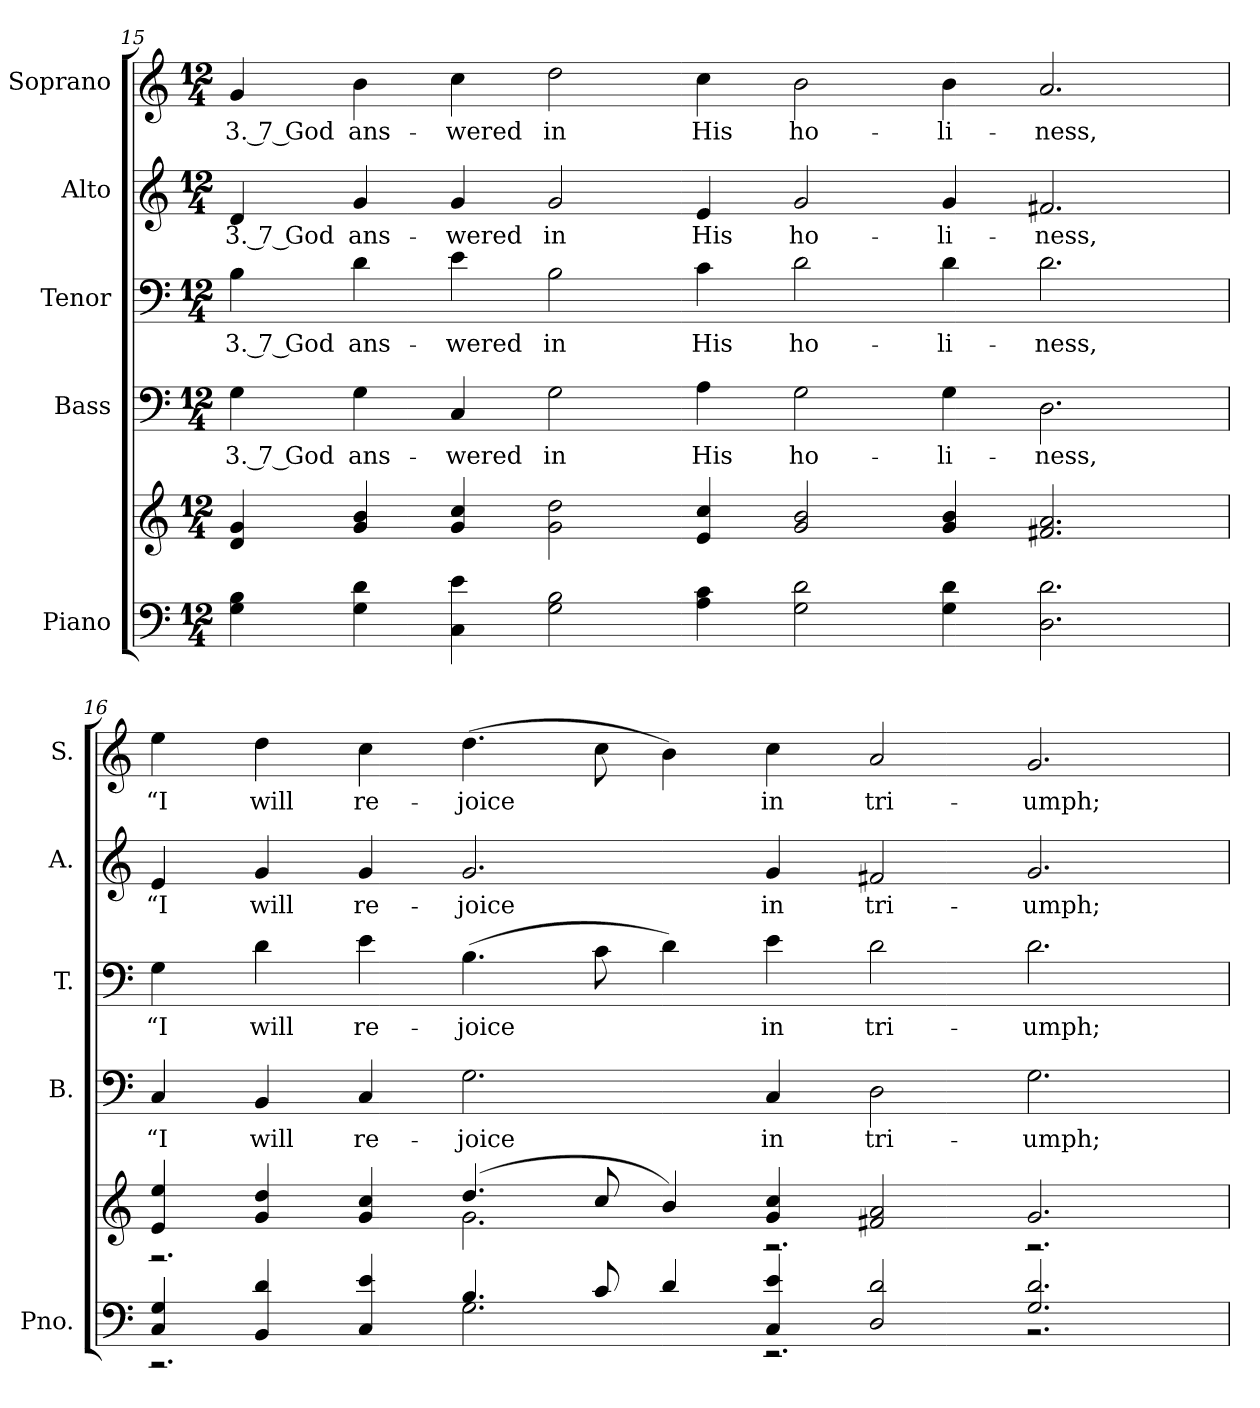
**kern	**kern	**kern	**text	**kern	**text	**kern	**text	**kern	**text
*part5	*part5	*part4	*part4	*part3	*part3	*part2	*part2	*part1	*part1
*staff6	*staff5	*staff4	*staff4	*staff3	*staff3	*staff2	*staff2	*staff1	*staff1
*I"Piano	*	*I"Bass	*	*I"Tenor	*	*I"Alto	*	*I"Soprano	*
*I'Pno.	*	*I'B.	*	*I'T.	*	*I'A.	*	*I'S.	*
!!LO:LB:g=z
*clefF4	*clefG2	*clefF4	*	*clefF4	*	*clefG2	*	*clefG2	*
*k[]	*k[]	*k[]	*	*k[]	*	*k[]	*	*k[]	*
*M12/4	*M12/4	*M12/4	*	*M12/4	*	*M12/4	*	*M12/4	*
=15	=15	=15	=15	=15	=15	=15	=15	=15	=15
!	!	!	!LO:LY:b:color=#000000	!	!	!	!	!	!
!	!	!	!	!	!LO:LY:b:color=#000000	!	!	!	!
!	!	!	!	!	!	!	!LO:LY:b:color=#000000	!	!
!	!	!	!	!	!	!	!	!	!LO:LY:b:color=#000000
4Gi\ 4Bi	4di/ 4gi	4Gi\	3. 7 God	4Bi\	3. 7 God	4di/	3. 7 God	4gi/	3. 7 God
!	!	!	!LO:LY:b:color=#000000	!	!	!	!	!	!
!	!	!	!	!	!LO:LY:b:color=#000000	!	!	!	!
!	!	!	!	!	!	!	!LO:LY:b:color=#000000	!	!
!	!	!	!	!	!	!	!	!	!LO:LY:b:color=#000000
4Gi\ 4di	4gi/ 4bi	4Gi\	ans-	4di\	ans-	4gi/	ans-	4bi\	ans-
!	!	!	!LO:LY:b:color=#000000	!	!	!	!	!	!
!	!	!	!	!	!LO:LY:b:color=#000000	!	!	!	!
!	!	!	!	!	!	!	!LO:LY:b:color=#000000	!	!
!	!	!	!	!	!	!	!	!	!LO:LY:b:color=#000000
4Ci\ 4ei	4gi/ 4cci	4Ci/	-wered	4ei\	-wered	4gi/	-wered	4cci\	-wered
!	!	!	!LO:LY:b:color=#000000	!	!	!	!	!	!
!	!	!	!	!	!LO:LY:b:color=#000000	!	!	!	!
!	!	!	!	!	!	!	!LO:LY:b:color=#000000	!	!
!	!	!	!	!	!	!	!	!	!LO:LY:b:color=#000000
2Gi\ 2Bi	2gi\ 2ddi	2Gi\	in	2Bi\	in	2gi/	in	2ddi\	in
!	!	!	!LO:LY:b:color=#000000	!	!	!	!	!	!
!	!	!	!	!	!LO:LY:b:color=#000000	!	!	!	!
!	!	!	!	!	!	!	!LO:LY:b:color=#000000	!	!
!	!	!	!	!	!	!	!	!	!LO:LY:b:color=#000000
4Ai\ 4ci	4ei/ 4cci	4Ai\	His	4ci\	His	4ei/	His	4cci\	His
!	!	!	!LO:LY:b:color=#000000	!	!	!	!	!	!
!	!	!	!	!	!LO:LY:b:color=#000000	!	!	!	!
!	!	!	!	!	!	!	!LO:LY:b:color=#000000	!	!
!	!	!	!	!	!	!	!	!	!LO:LY:b:color=#000000
2Gi\ 2di	2gi/ 2bi	2Gi\	ho-	2di\	ho-	2gi/	ho-	2bi\	ho-
!	!	!	!LO:LY:b:color=#000000	!	!	!	!	!	!
!	!	!	!	!	!LO:LY:b:color=#000000	!	!	!	!
!	!	!	!	!	!	!	!LO:LY:b:color=#000000	!	!
!	!	!	!	!	!	!	!	!	!LO:LY:b:color=#000000
4Gi\ 4di	4gi/ 4bi	4Gi\	-li-	4di\	-li-	4gi/	-li-	4bi\	-li-
!	!	!	!LO:LY:b:color=#000000	!	!	!	!	!	!
!	!	!	!	!	!LO:LY:b:color=#000000	!	!	!	!
!	!	!	!	!	!	!	!LO:LY:b:color=#000000	!	!
!	!	!	!	!	!	!	!	!	!LO:LY:b:color=#000000
2.Di\ 2.di	2.f#Xi/ 2.ai	2.Di\	-ness,	2.di\	-ness,	2.f#Xi/	-ness,	2.ai/	-ness,
=16	=16	=16	=16	=16	=16	=16	=16	=16	=16
*^	*^	*	*	*	*	*	*	*	*
!	!	!	!	!	!LO:LY:b:color=#000000	!	!	!	!	!	!
!	!	!	!	!	!	!	!LO:LY:b:color=#000000	!	!	!	!
!	!	!	!	!	!	!	!	!	!LO:LY:b:color=#000000	!	!
!	!	!	!	!	!	!	!	!	!	!	!LO:LY:b:color=#000000
4Ci/ 4Gi	2.r	4ei/ 4eei	2.r	4Ci/	“I	4Gi\	“I	4ei/	“I	4eei\	“I
!	!	!	!	!	!LO:LY:b:color=#000000	!	!	!	!	!	!
!	!	!	!	!	!	!	!LO:LY:b:color=#000000	!	!	!	!
!	!	!	!	!	!	!	!	!	!LO:LY:b:color=#000000	!	!
!	!	!	!	!	!	!	!	!	!	!	!LO:LY:b:color=#000000
4BBi/ 4di	.	4gi/ 4ddi	.	4BBi/	will	4di\	will	4gi/	will	4ddi\	will
!	!	!	!	!	!LO:LY:b:color=#000000	!	!	!	!	!	!
!	!	!	!	!	!	!	!LO:LY:b:color=#000000	!	!	!	!
!	!	!	!	!	!	!	!	!	!LO:LY:b:color=#000000	!	!
!	!	!	!	!	!	!	!	!	!	!	!LO:LY:b:color=#000000
4Ci/ 4ei	.	4gi/ 4cci	.	4Ci/	re-	4ei\	re-	4gi/	re-	4cci\	re-
!	!	!	!	!	!LO:LY:b:color=#000000	!	!	!	!	!	!
!	!	!	!	!	!	!	!LO:LY:b:color=#000000	!	!	!	!
!	!	!	!	!	!	!	!	!	!LO:LY:b:color=#000000	!	!
!	!	!	!	!	!	!	!	!	!	!	!LO:LY:b:color=#000000
4.Bi/	2.Gi\	(4.ddi/	2.gi\	2.Gi\	-joice	(4.Bi\	-joice	2.gi/	-joice	(4.ddi\	-joice
8ci/	.	8cci/	.	.	.	8ci\	.	.	.	8cci\	.
4di/	.	4bi/)	.	.	.	4di\)	.	.	.	4bi\)	.
!	!	!	!	!	!LO:LY:b:color=#000000	!	!	!	!	!	!
!	!	!	!	!	!	!	!LO:LY:b:color=#000000	!	!	!	!
!	!	!	!	!	!	!	!	!	!LO:LY:b:color=#000000	!	!
!	!	!	!	!	!	!	!	!	!	!	!LO:LY:b:color=#000000
4Ci/ 4ei	2.r	4gi/ 4cci	2.r	4Ci/	in	4ei\	in	4gi/	in	4cci\	in
!	!	!	!	!	!LO:LY:b:color=#000000	!	!	!	!	!	!
!	!	!	!	!	!	!	!LO:LY:b:color=#000000	!	!	!	!
!	!	!	!	!	!	!	!	!	!LO:LY:b:color=#000000	!	!
!	!	!	!	!	!	!	!	!	!	!	!LO:LY:b:color=#000000
2Di/ 2di	.	2f#Xi/ 2ai	.	2Di\	tri-	2di\	tri-	2f#Xi/	tri-	2ai/	tri-
!	!	!	!	!	!LO:LY:b:color=#000000	!	!	!	!	!	!
!	!	!	!	!	!	!	!LO:LY:b:color=#000000	!	!	!	!
!	!	!	!	!	!	!	!	!	!LO:LY:b:color=#000000	!	!
!	!	!	!	!	!	!	!	!	!	!	!LO:LY:b:color=#000000
2.Gi/ 2.di	2.r	2.gi/	2.r	2.Gi\	-umph;	2.di\	-umph;	2.gi/	-umph;	2.gi/	-umph;
*v	*v	*	*	*	*	*	*	*	*	*	*
*	*v	*v	*	*	*	*	*	*	*	*
=	=	=	=	=	=	=	=	=	=
*-	*-	*-	*-	*-	*-	*-	*-	*-	*-
